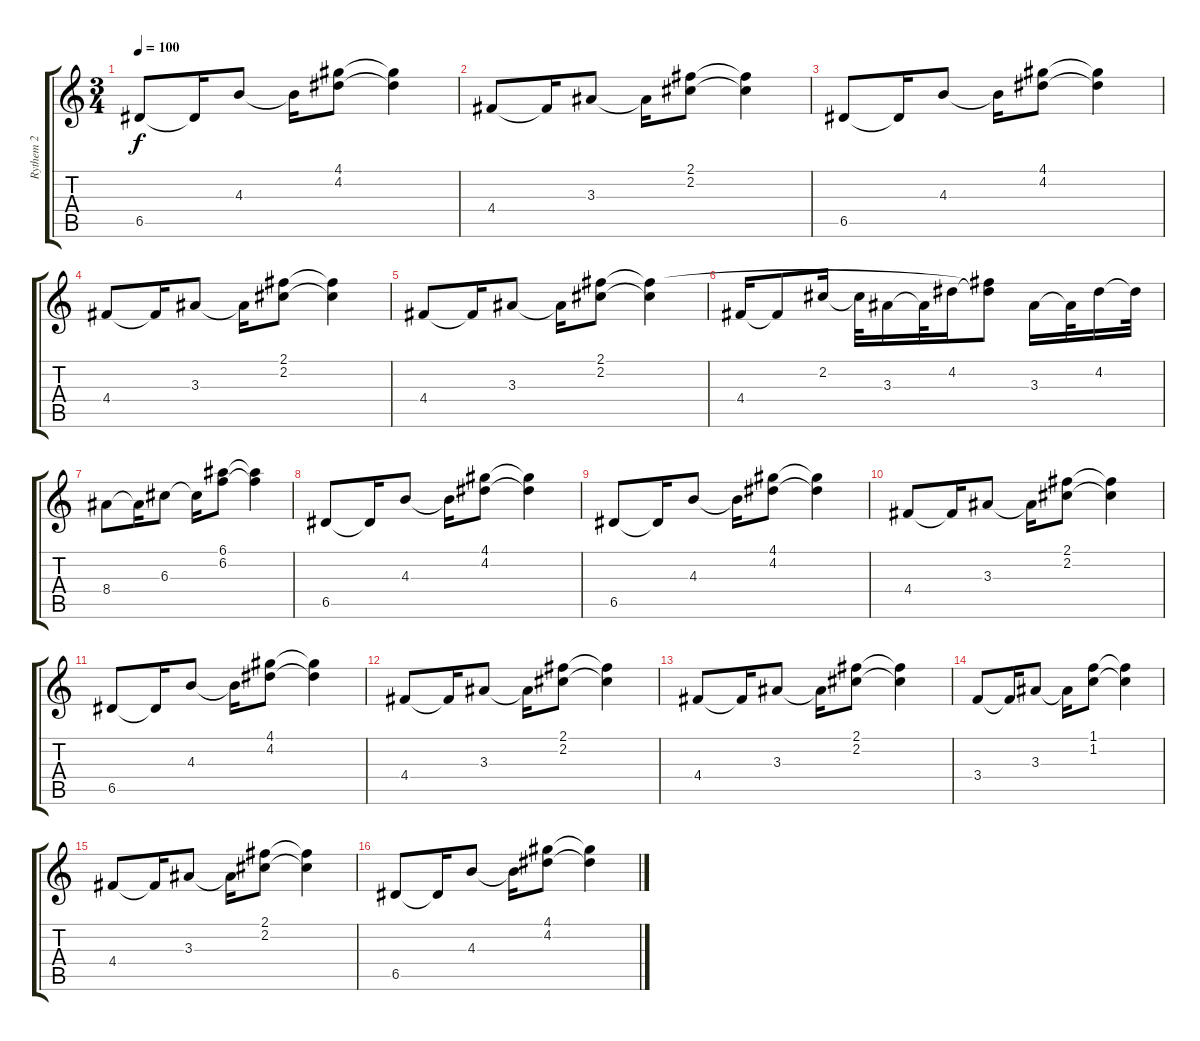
\track ("Rythem 2" "Rythem 2") {instrument acousticguitarsteel}
\staff {score tabs}
\tuning (E4 B3 G3 D3 A2 E2) {hide}
\ts (3 4)
\tempo 100
\clef g2
\ks c
6.5.8{dy f} 6.5{t}.16 4.3.8 4.3{t}.16 (4.1 4.2).8 (4.1{t} 4.2{t}).4 |
4.4.8 4.4{t}.16 3.3.8 3.3{t}.16 (2.1 2.2).8 (2.1{t} 2.2{t}).4 |
6.5.8 6.5{t}.16 4.3.8 4.3{t}.16 (4.1 4.2).8 (4.1{t} 4.2{t}).4 |
4.4.8 4.4{t}.16 3.3.8 3.3{t}.16 (2.1 2.2).8 (2.1{t} 2.2{t}).4 |
4.4.8 4.4{t}.16 3.3.8 3.3{t}.16 (2.1 2.2).8 (2.1{t} 2.2{t}).4 |
4.4.16 4.4{t}.8 2.2.16 2.2{t}.32 3.3.16 3.3{t}.32 4.2.16 (2.1{t} 4.2{t}).8 3.3.16 3.3{t}.32 4.2.16 4.2{t}.32 |
8.4.8 8.4{t}.16 6.3.8 6.3{t}.16 (6.1 6.2).8 (6.1{t} 6.2{t}).4 |
6.5.8 6.5{t}.16 4.3.8 4.3{t}.16 (4.1 4.2).8 (4.1{t} 4.2{t}).4 |
6.5.8 6.5{t}.16 4.3.8 4.3{t}.16 (4.1 4.2).8 (4.1{t} 4.2{t}).4 |
4.4.8 4.4{t}.16 3.3.8 3.3{t}.16 (2.1 2.2).8 (2.1{t} 2.2{t}).4 |
6.5.8 6.5{t}.16 4.3.8 4.3{t}.16 (4.1 4.2).8 (4.1{t} 4.2{t}).4 |
4.4.8 4.4{t}.16 3.3.8 3.3{t}.16 (2.1 2.2).8 (2.1{t} 2.2{t}).4 |
4.4.8 4.4{t}.16 3.3.8 3.3{t}.16 (2.1 2.2).8 (2.1{t} 2.2{t}).4 |
3.4.8 3.4{t}.16 3.3.8 3.3{t}.16 (1.1 1.2).8 (1.1{t} 1.2{t}).4 |
4.4.8 4.4{t}.16 3.3.8 3.3{t}.16 (2.1 2.2).8 (2.1{t} 2.2{t}).4 |
6.5.8 6.5{t}.16 4.3.8 4.3{t}.16 (4.1 4.2).8 (4.1{t} 4.2{t}).4
